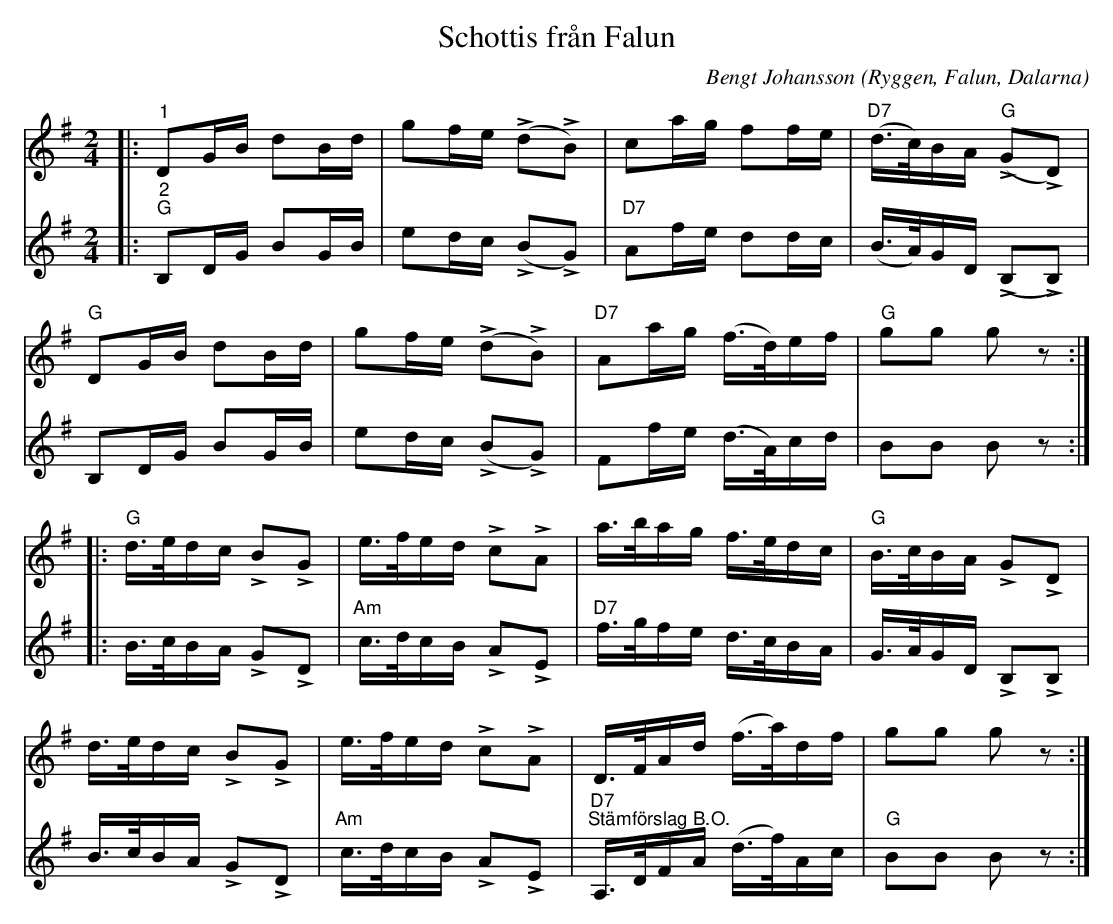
X:1
T:Schottis från Falun
C:Bengt Johansson
O:Ryggen, Falun, Dalarna
L:1/16
M:2/4
K:G
V:1
|:"^1" D2GB d2Bd | g2fe (!>!d2!>!B2) | c2ag f2fe |"D7" (d>c)BA"G" (!>!G2!>!D2) |
"G" D2GB d2Bd | g2fe (!>!d2!>!B2) |"D7" A2ag (f>d)ef |"G" g2g2 g2 z2 ::
"G" d>edc !>!B2!>!G2 | e>fed !>!c2!>!A2 | a>bag f>edc |"G" B>cBA !>!G2!>!D2 |
d>edc !>!B2!>!G2 | e>fed !>!c2!>!A2 | D>FAd (f>a)df | g2g2 g2 z2 :|
V:2
|:"^2""G" B,2DG B2GB | e2dc (!>!B2!>!G2) |"D7" A2fe d2dc | (B>A)GD (!>!B,2!>!B,2) |
B,2DG B2GB | e2dc (!>!B2!>!G2) | F2fe (d>A)cd | B2B2 B2 z2 ::
B>cBA !>!G2!>!D2 |"Am" c>dcB !>!A2!>!E2 | "D7" f>gfe d>cBA | G>AGD !>!B,2!>!B,2 |
B>cBA !>!G2!>!D2 |"Am" c>dcB !>!A2!>!E2 | "D7""^Stämförslag B.O." A,>DFA (d>f)Ac |"G" B2B2 B2 z2 :|
